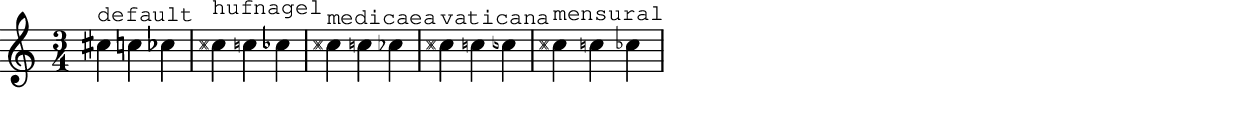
%% Generated by lilypond-book
%% Options: [exampleindent=10.16\mm,indent=0\mm,line-width=160\mm,paper-height=845.047\pt,paper-width=597.508\pt,papersize='(cons (* 597.508 pt) (* 845.047 pt))]
\include "lilypond-book-preamble.ly"


% ****************************************************************
% Start cut-&-pastable-section
% ****************************************************************

#(ly:set-option 'eps-box-padding 3.000000)



\paper {
  #(set-paper-size '(cons (* 597.508 pt) (* 845.047 pt)))
  indent = 0\mm
  line-width = 160\mm
  % offset the left padding, also add 1mm as lilypond creates cropped
  % images with a little space on the right
  line-width = #(- line-width (* mm  3.000000) (* mm 1))
}

\layout {
  
}




% ****************************************************************
% ly snippet:
% ****************************************************************
\sourcefilename "/lilypond-2.25.35/input/regression/accidental-ancient.ly"
\sourcefileline 0

\header {
texidoc = "
Accidentals are available in different ancient styles, which all
are collected here.
"
}

\version "2.19.21"

\relative {
      \time 3/4
      % FIXME: standard vs default, alteration-FOO vs FOO-alteration
      \override Staff.Accidental.alteration-glyph-name-alist
        = #standard-alteration-glyph-name-alist
      cis''^\markup { \typewriter default } c ces  

      \override Staff.Accidental.alteration-glyph-name-alist
        = #alteration-hufnagel-glyph-name-alist
      cis^\markup { \typewriter hufnagel } c ces  

      \override Staff.Accidental.alteration-glyph-name-alist
        = #alteration-medicaea-glyph-name-alist
      cis^\markup { \typewriter medicaea } c ces  

      \override Staff.Accidental.alteration-glyph-name-alist
        = #alteration-vaticana-glyph-name-alist
      cis^\markup { \typewriter vaticana } c ces  

      \override Staff.Accidental.alteration-glyph-name-alist
        = #alteration-mensural-glyph-name-alist
      cis^\markup { \typewriter mensural } c ces  
}



% ****************************************************************
% end ly snippet
% ****************************************************************
